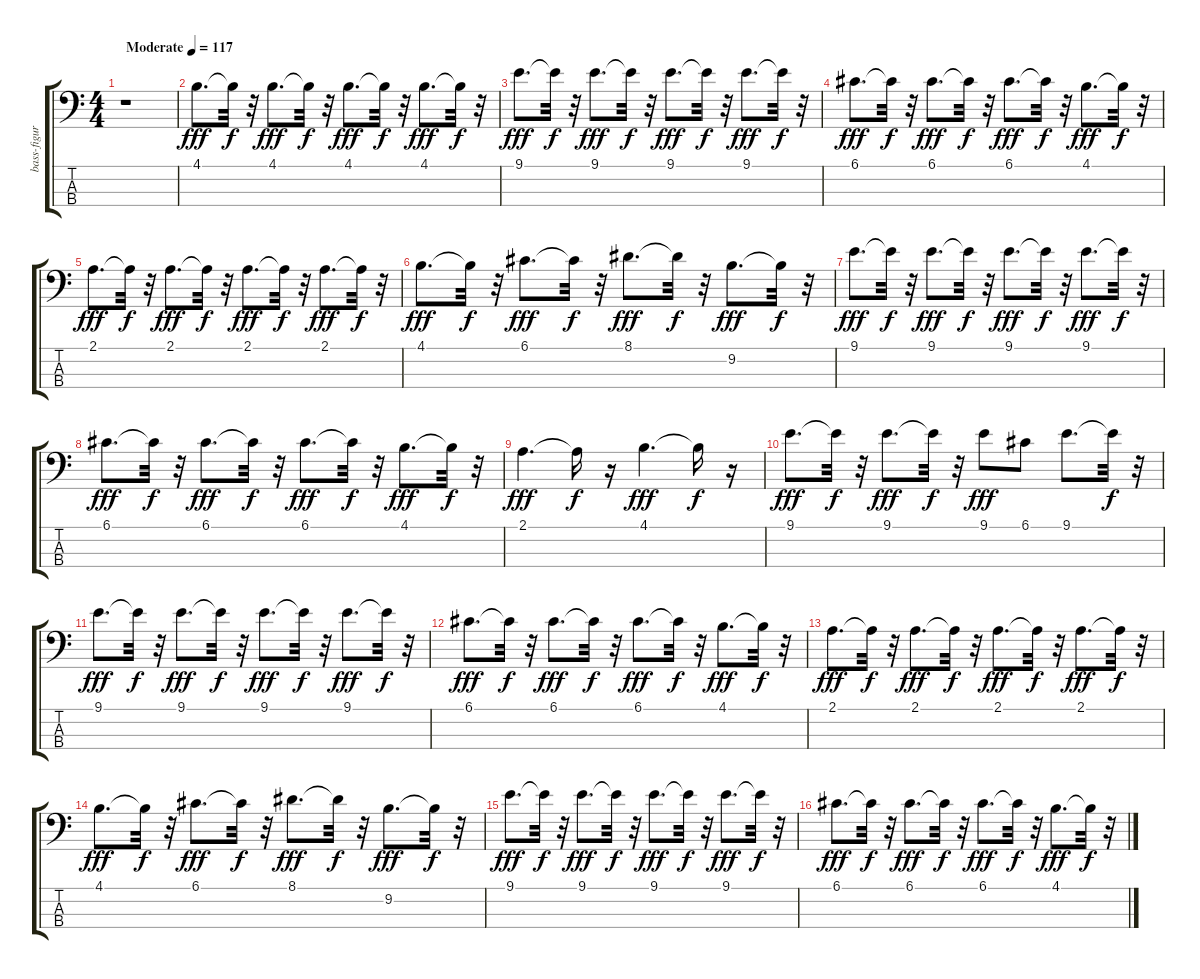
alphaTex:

\track ("bass-figure" "bass-figur") {instrument electricbassfinger}
\staff {score tabs}
\tuning (G2 D2 A1 E1) {hide}
\ts (4 4)
\tempo (117 "Moderate")
\clef f4
\ks c
r.1{dy fff instrument electricbassfinger} |
4.1.8{d} 4.1{t}.32{dy f} r.32 4.1.8{d dy fff} 4.1{t}.32{dy f} r.32 4.1.8{d dy fff} 4.1{t}.32{dy f} r.32 4.1.8{d dy fff} 4.1{t}.32{dy f} r.32 |
9.1.8{d dy fff} 9.1{t}.32{dy f} r.32 9.1.8{d dy fff} 9.1{t}.32{dy f} r.32 9.1.8{d dy fff} 9.1{t}.32{dy f} r.32 9.1.8{d dy fff} 9.1{t}.32{dy f} r.32 |
6.1.8{d dy fff} 6.1{t}.32{dy f} r.32 6.1.8{d dy fff} 6.1{t}.32{dy f} r.32 6.1.8{d dy fff} 6.1{t}.32{dy f} r.32 4.1.8{d dy fff} 4.1{t}.32{dy f} r.32 |
2.1.8{d dy fff} 2.1{t}.32{dy f} r.32 2.1.8{d dy fff} 2.1{t}.32{dy f} r.32 2.1.8{d dy fff} 2.1{t}.32{dy f} r.32 2.1.8{d dy fff} 2.1{t}.32{dy f} r.32 |
4.1.8{d dy fff} 4.1{t}.32{dy f} r.32 6.1.8{d dy fff} 6.1{t}.32{dy f} r.32 8.1.8{d dy fff} 8.1{t}.32{dy f} r.32 9.2.8{d dy fff} 9.2{t}.32{dy f} r.32 |
9.1.8{d dy fff} 9.1{t}.32{dy f} r.32 9.1.8{d dy fff} 9.1{t}.32{dy f} r.32 9.1.8{d dy fff} 9.1{t}.32{dy f} r.32 9.1.8{d dy fff} 9.1{t}.32{dy f} r.32 |
6.1.8{d dy fff} 6.1{t}.32{dy f} r.32 6.1.8{d dy fff} 6.1{t}.32{dy f} r.32 6.1.8{d dy fff} 6.1{t}.32{dy f} r.32 4.1.8{d dy fff} 4.1{t}.32{dy f} r.32 |
2.1.4{d dy fff} 2.1{t}.16{dy f} r.16 4.1.4{d dy fff} 4.1{t}.16{dy f} r.16 |
9.1.8{d dy fff} 9.1{t}.32{dy f} r.32 9.1.8{d dy fff} 9.1{t}.32{dy f} r.32 9.1.8{dy fff} 6.1.8 9.1.8{d} 9.1{t}.32{dy f} r.32 |
9.1.8{d dy fff} 9.1{t}.32{dy f} r.32 9.1.8{d dy fff} 9.1{t}.32{dy f} r.32 9.1.8{d dy fff} 9.1{t}.32{dy f} r.32 9.1.8{d dy fff} 9.1{t}.32{dy f} r.32 |
6.1.8{d dy fff} 6.1{t}.32{dy f} r.32 6.1.8{d dy fff} 6.1{t}.32{dy f} r.32 6.1.8{d dy fff} 6.1{t}.32{dy f} r.32 4.1.8{d dy fff} 4.1{t}.32{dy f} r.32 |
2.1.8{d dy fff} 2.1{t}.32{dy f} r.32 2.1.8{d dy fff} 2.1{t}.32{dy f} r.32 2.1.8{d dy fff} 2.1{t}.32{dy f} r.32 2.1.8{d dy fff} 2.1{t}.32{dy f} r.32 |
4.1.8{d dy fff} 4.1{t}.32{dy f} r.32 6.1.8{d dy fff} 6.1{t}.32{dy f} r.32 8.1.8{d dy fff} 8.1{t}.32{dy f} r.32 9.2.8{d dy fff} 9.2{t}.32{dy f} r.32 |
9.1.8{d dy fff} 9.1{t}.32{dy f} r.32 9.1.8{d dy fff} 9.1{t}.32{dy f} r.32 9.1.8{d dy fff} 9.1{t}.32{dy f} r.32 9.1.8{d dy fff} 9.1{t}.32{dy f} r.32 |
6.1.8{d dy fff} 6.1{t}.32{dy f} r.32 6.1.8{d dy fff} 6.1{t}.32{dy f} r.32 6.1.8{d dy fff} 6.1{t}.32{dy f} r.32 4.1.8{d dy fff} 4.1{t}.32{dy f} r.32
